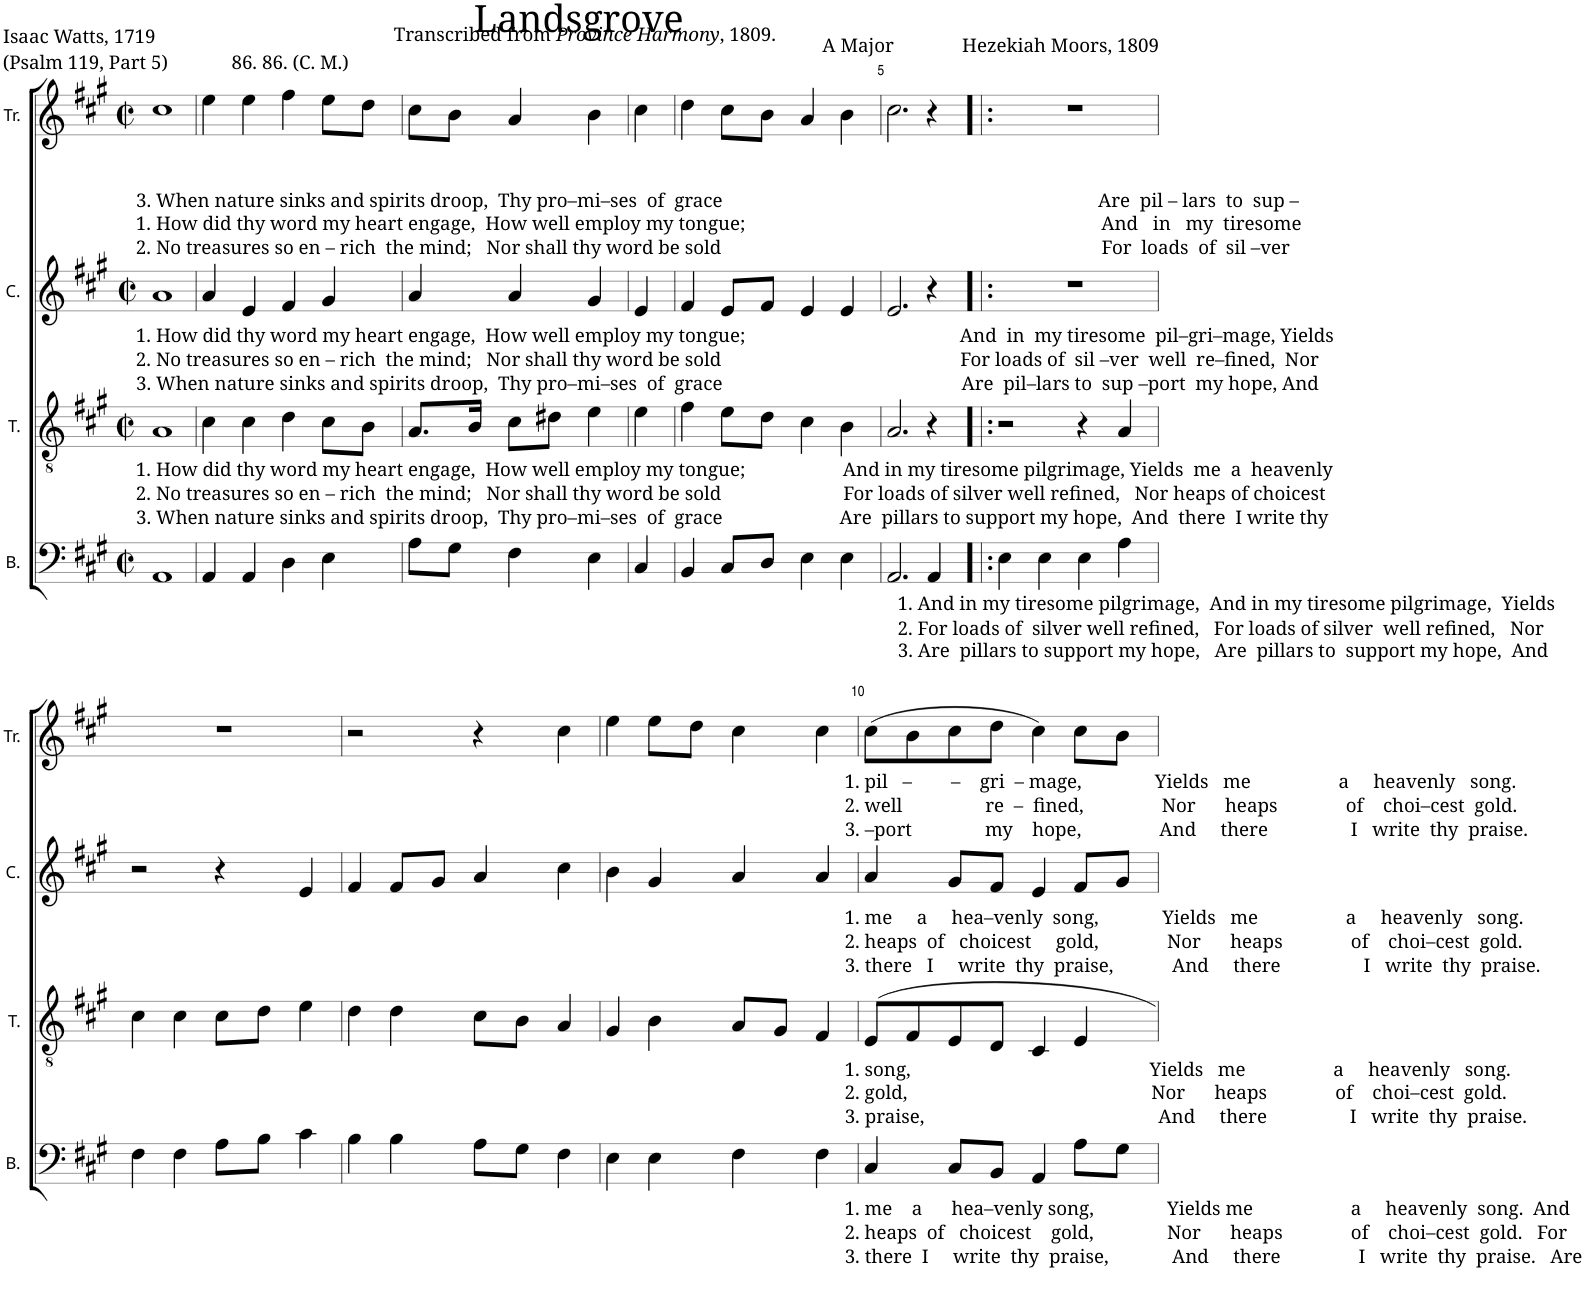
**kern	**kern	**kern	**kern
*part4	*part3	*part2	*part1
*staff4	*staff3	*staff2	*staff1
*I"B.	*I"T.	*I"C.	*I"Tr.
*I'B.	*I'T.	*I'C.	*I'Tr.
*clefF4	*clefGv2	*clefG2	*clefG2
*k[f#c#g#]	*k[f#c#g#]	*k[f#c#g#]	*k[f#c#g#]
*M2/2	*M2/2	*M2/2	*M2/2
*met(c|)	*met(c|)	*met(c|)	*met(c|)
=1	=1	=1	=1
!	!	!	!LO:TX:b:t=3. When nature sinks and spirits droop,  Thy pro–mi–ses  of  grace                                                                             Are  pil – lars  to  sup –
!	!	!	!LO:TX:b:t=1. How did thy word my heart engage,  How well employ my tongue;                                                                         And   in   my  tiresome
!	!	!	!LO:TX:b:t=2. No treasures so en – rich  the mind;   Nor shall thy word be sold                                                                              For  loads  of  sil –ver
!	!	!LO:TX:b:t=1. How did thy word my heart engage,  How well employ my tongue;                                            And  in  my tiresome  pil–gri–mage, Yields	!
!	!	!LO:TX:b:t=2. No treasures so en – rich  the mind;   Nor shall thy word be sold                                                 For loads of  sil –ver  well  re–fined,  Nor	!
!	!	!LO:TX:b:t=3. When nature sinks and spirits droop,  Thy pro–mi–ses  of  grace                                                 Are  pil–lars to  sup –port  my hope, And	!
!	!LO:TX:b:t=1. How did thy word my heart engage,  How well employ my tongue;                    And in my tiresome pilgrimage, Yields  me  a  heavenly	!	!
!	!LO:TX:b:t=2. No treasures so en – rich  the mind;   Nor shall thy word be sold                         For loads of silver well refined,   Nor heaps of choicest	!	!
!	!LO:TX:b:t=3. When nature sinks and spirits droop,  Thy pro–mi–ses  of  grace                        Are  pillars to support my hope,  And  there  I write thy	!	!
1AA	1A	1a	1cc#
=2	=2	=2	=2
4AA/	4c#\	4a/	4ee\
4AA/	4c#\	4e/	4ee\
4D\	4d\	4f#/	4ff#\
4E\	8c#\L	4g#/	8ee\L
.	8B\J	.	8dd\J
=3	=3	=3	=3
8A\L	8.A/L	4a/	8cc#\L
8G#\J	.	.	8b\J
.	16B/Jk	.	.
4F#\	8c#\L	4a/	4a/
.	8d#X\J	.	.
4E\	4e\	4g#/	4b\
4C#/	4e\	4e/	4cc#\
=4	=4	=4	=4
4BB/	4f#\	4f#/	4dd\
8C#/L	8e\L	8e/L	8cc#\L
8D/J	8d\J	8f#/J	8b\J
4E\	4c#\	4e/	4a/
4E\	4B\	4e/	4b\
=5	=5	=5	=5
2.AA/	2.A/	2.e/	2.cc#\
!LO:TX:b:t=1. And in my tiresome pilgrimage,  And in my tiresome pilgrimage,  Yields	!	!	!
!LO:TX:b:t=2. For loads of  silver well refined,   For loads of silver  well refined,   Nor	!	!	!
!LO:TX:b:t=3. Are  pillars to support my hope,   Are  pillars to  support my hope,  And	!	!	!
4AA/	4r	4r	4r
=6!|:	=6!|:	=6!|:	=6!|:
4E\	2r	1r	1r
4E\	.	.	.
4E\	4r	.	.
4A\	4A/	.	.
!!LO:LB:g=z
=7	=7	=7	=7
4F#\	4c#\	2r	1r
4F#\	4c#\	.	.
8A\L	8c#\L	4r	.
8B\J	8d\J	.	.
4c#\	4e\	4e/	.
=8	=8	=8	=8
4B\	4d\	4f#/	2r
4B\	4d\	8f#/L	.
.	.	8g#/J	.
8A\L	8c#\L	4a/	4r
8G#\J	8B\J	.	.
4F#\	4A/	4cc#\	4cc#\
=9	=9	=9	=9
4E\	4G#/	4b\	4ee\
4E\	4B\	4g#/	8ee\L
.	.	.	8dd\J
4F#\	8A/L	4a/	4cc#\
.	8G#/J	.	.
4F#\	4F#/	4a/	4cc#\
=10	=10	=10	=10
!	!	!	!LO:TX:b:t=1. pil   –        –    gri  – mage,               Yields   me                  a     heavenly   song.
!	!	!	!LO:TX:b:t=2. well                 re  –  fined,                Nor      heaps              of    choi–cest  gold.
!	!	!	!LO:TX:b:t=3. –port               my    hope,                And     there                 I   write  thy  praise.
!	!	!LO:TX:b:t=1. me     a     hea–venly  song,             Yields   me                  a     heavenly   song.	!
!	!	!LO:TX:b:t=2. heaps  of   choicest     gold,              Nor      heaps              of    choi–cest  gold.	!
!	!	!LO:TX:b:t=3. there   I     write  thy  praise,            And     there                 I   write  thy  praise.	!
!	!LO:TX:b:t=1. song,                                                 Yields   me                  a     heavenly   song.	!	!
!	!LO:TX:b:t=2. gold,                                                  Nor      heaps              of    choi–cest  gold.	!	!
!	!LO:TX:b:t=3. praise,                                                And     there                 I   write  thy  praise.	!	!
!LO:TX:b:t=1. me    a      hea–venly song,               Yields me                    a     heavenly  song.  And	!	!	!
!LO:TX:b:t=2. heaps  of   choicest    gold,               Nor      heaps              of    choi–cest  gold.   For	!	!	!
!LO:TX:b:t=3. there  I     write  thy  praise,             And     there                I   write  thy  praise.   Are	!	!	!
4C#/	8E/L	4a/	(8cc#\L
.	8F#/	.	8b\
8C#/L	8E/	8g#/L	8cc#\
8BB/J	8D/J	8f#/J	8dd\J
4AA/	4C#/	4e/	4cc#\)
8A\L	4E/	8f#/L	8cc#\L
8G#\J	.	8g#/J	8b\J
=	=	=	=
*-	*-	*-	*-
